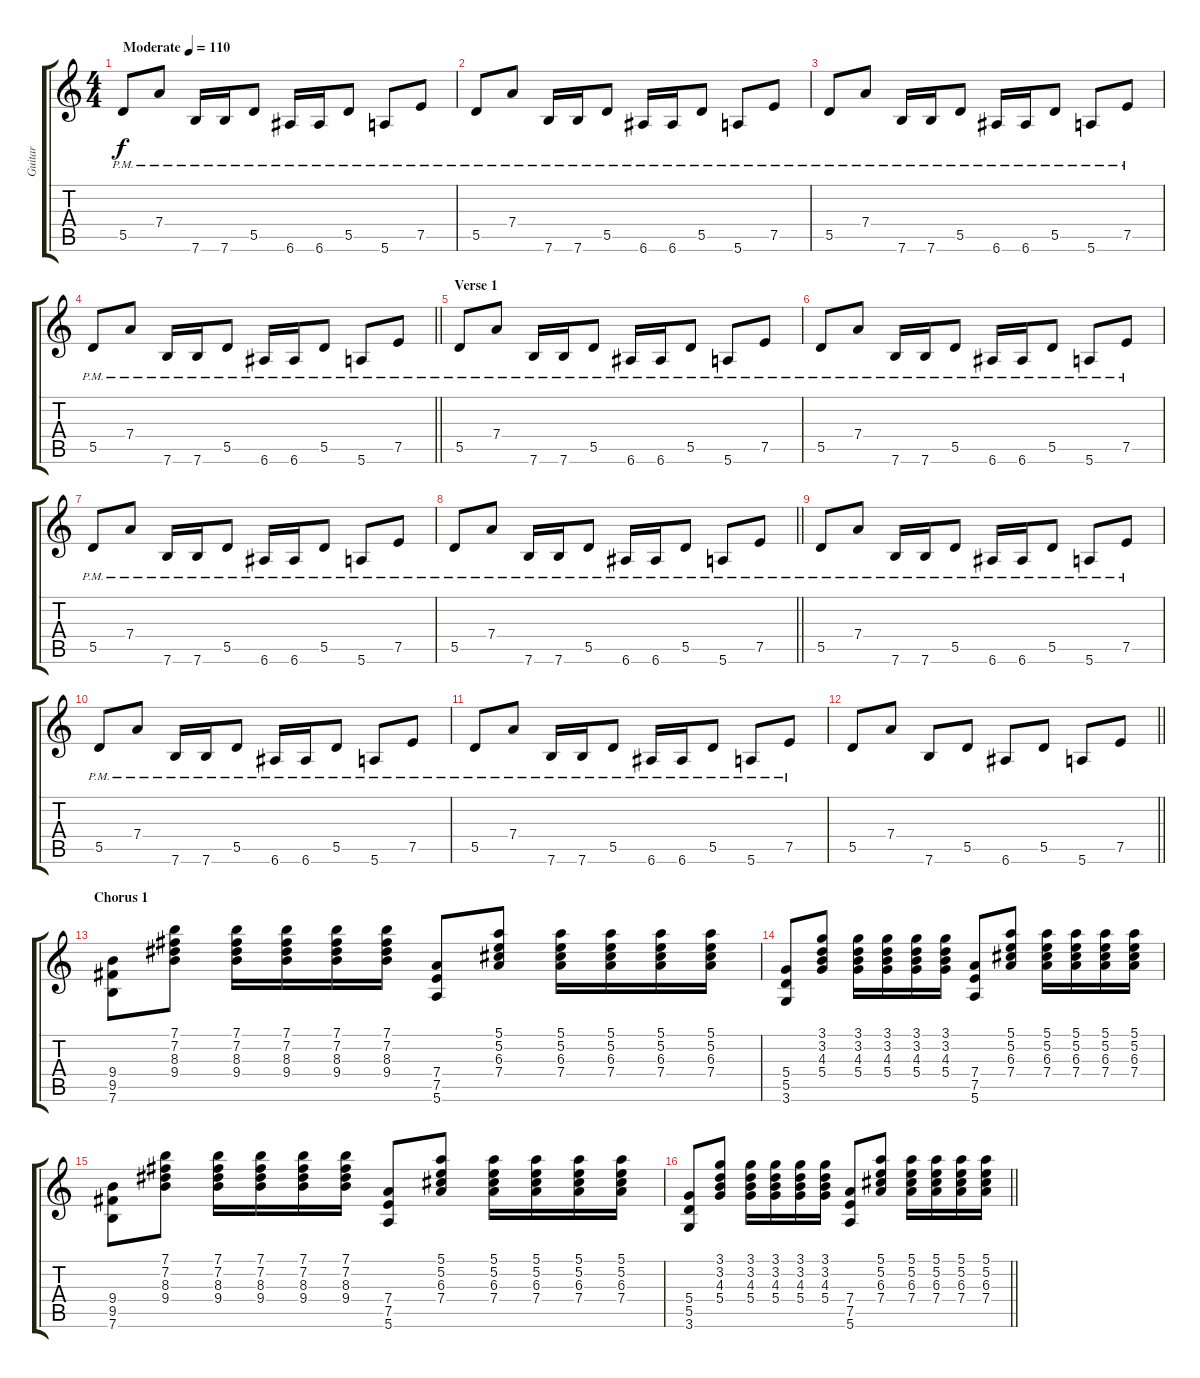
\track ("Guitar" "Guitar") {instrument overdrivenguitar}
\staff {score tabs}
\tuning (E4 B3 G3 D3 A2 E2) {hide}
\ts (4 4)
\tempo (110 "Moderate")
\clef g2
\ks c
5.5{pm}.8{dy f instrument overdrivenguitar} 7.4{pm}.8 7.6{pm}.16 7.6{pm}.16 5.5{pm}.8 6.6{pm}.16 6.6{pm}.16 5.5{pm}.8 5.6{pm}.8 7.5{pm}.8 |
5.5{pm}.8 7.4{pm}.8 7.6{pm}.16 7.6{pm}.16 5.5{pm}.8 6.6{pm}.16 6.6{pm}.16 5.5{pm}.8 5.6{pm}.8 7.5{pm}.8 |
5.5{pm}.8 7.4{pm}.8 7.6{pm}.16 7.6{pm}.16 5.5{pm}.8 6.6{pm}.16 6.6{pm}.16 5.5{pm}.8 5.6{pm}.8 7.5{pm}.8 |
\barLineRight lightlight
5.5{pm}.8 7.4{pm}.8 7.6{pm}.16 7.6{pm}.16 5.5{pm}.8 6.6{pm}.16 6.6{pm}.16 5.5{pm}.8 5.6{pm}.8 7.5{pm}.8 |
\section ("" "Verse 1")
5.5{pm}.8 7.4{pm}.8 7.6{pm}.16 7.6{pm}.16 5.5{pm}.8 6.6{pm}.16 6.6{pm}.16 5.5{pm}.8 5.6{pm}.8 7.5{pm}.8 |
5.5{pm}.8 7.4{pm}.8 7.6{pm}.16 7.6{pm}.16 5.5{pm}.8 6.6{pm}.16 6.6{pm}.16 5.5{pm}.8 5.6{pm}.8 7.5{pm}.8 |
5.5{pm}.8 7.4{pm}.8 7.6{pm}.16 7.6{pm}.16 5.5{pm}.8 6.6{pm}.16 6.6{pm}.16 5.5{pm}.8 5.6{pm}.8 7.5{pm}.8 |
\barLineRight lightlight
5.5{pm}.8 7.4{pm}.8 7.6{pm}.16 7.6{pm}.16 5.5{pm}.8 6.6{pm}.16 6.6{pm}.16 5.5{pm}.8 5.6{pm}.8 7.5{pm}.8 |
5.5{pm}.8 7.4{pm}.8 7.6{pm}.16 7.6{pm}.16 5.5{pm}.8 6.6{pm}.16 6.6{pm}.16 5.5{pm}.8 5.6{pm}.8 7.5{pm}.8 |
5.5{pm}.8 7.4{pm}.8 7.6{pm}.16 7.6{pm}.16 5.5{pm}.8 6.6{pm}.16 6.6{pm}.16 5.5{pm}.8 5.6{pm}.8 7.5{pm}.8 |
5.5{pm}.8 7.4{pm}.8 7.6{pm}.16 7.6{pm}.16 5.5{pm}.8 6.6{pm}.16 6.6{pm}.16 5.5{pm}.8 5.6{pm}.8 7.5{pm}.8 |
\barLineRight lightlight
5.5.8 7.4.8 7.6.8 5.5.8 6.6.8 5.5.8 5.6.8 7.5.8 |
\section ("" "Chorus 1")
(9.4 9.5 7.6).8 (7.1 7.2 8.3 9.4).8 (7.1 7.2 8.3 9.4).16 (7.1 7.2 8.3 9.4).16 (7.1 7.2 8.3 9.4).16 (7.1 7.2 8.3 9.4).16 (7.4 7.5 5.6).8 (5.1 5.2 6.3 7.4).8 (5.1 5.2 6.3 7.4).16 (5.1 5.2 6.3 7.4).16 (5.1 5.2 6.3 7.4).16 (5.1 5.2 6.3 7.4).16 |
(5.4 5.5 3.6).8 (3.1 3.2 4.3 5.4).8 (3.1 3.2 4.3 5.4).16 (3.1 3.2 4.3 5.4).16 (3.1 3.2 4.3 5.4).16 (3.1 3.2 4.3 5.4).16 (7.4 7.5 5.6).8 (5.1 5.2 6.3 7.4).8 (5.1 5.2 6.3 7.4).16 (5.1 5.2 6.3 7.4).16 (5.1 5.2 6.3 7.4).16 (5.1 5.2 6.3 7.4).16 |
(9.4 9.5 7.6).8 (7.1 7.2 8.3 9.4).8 (7.1 7.2 8.3 9.4).16 (7.1 7.2 8.3 9.4).16 (7.1 7.2 8.3 9.4).16 (7.1 7.2 8.3 9.4).16 (7.4 7.5 5.6).8 (5.1 5.2 6.3 7.4).8 (5.1 5.2 6.3 7.4).16 (5.1 5.2 6.3 7.4).16 (5.1 5.2 6.3 7.4).16 (5.1 5.2 6.3 7.4).16 |
\barLineRight lightlight
(5.4 5.5 3.6).8 (3.1 3.2 4.3 5.4).8 (3.1 3.2 4.3 5.4).16 (3.1 3.2 4.3 5.4).16 (3.1 3.2 4.3 5.4).16 (3.1 3.2 4.3 5.4).16 (7.4 7.5 5.6).8 (5.1 5.2 6.3 7.4).8 (5.1 5.2 6.3 7.4).16 (5.1 5.2 6.3 7.4).16 (5.1 5.2 6.3 7.4).16 (5.1 5.2 6.3 7.4).16
